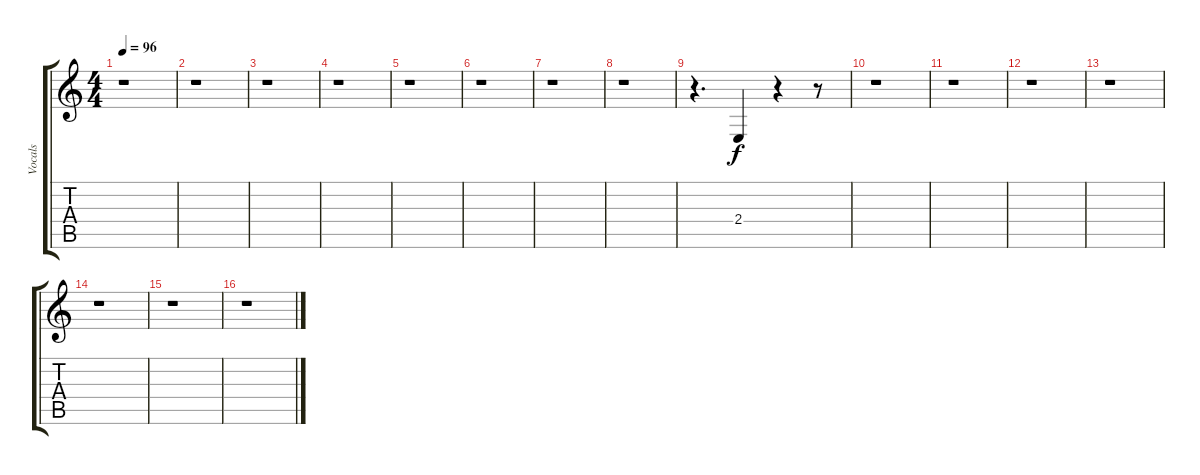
\track ("Vocals" "Vocals") {instrument bassoon}
\staff {score tabs}
\tuning (E4 B3 G3 D3 A2 E2) {hide}
\ts (4 4)
\tempo 96
\clef g2
\ks c
r.1{dy f} |
r.1 |
r.1 |
r.1 |
r.1 |
r.1 |
r.1 |
r.1 |
r.4{d} 2.4.4 r.4 r.8 |
r.1 |
r.1 |
r.1 |
r.1 |
r.1 |
r.1 |
r.1
